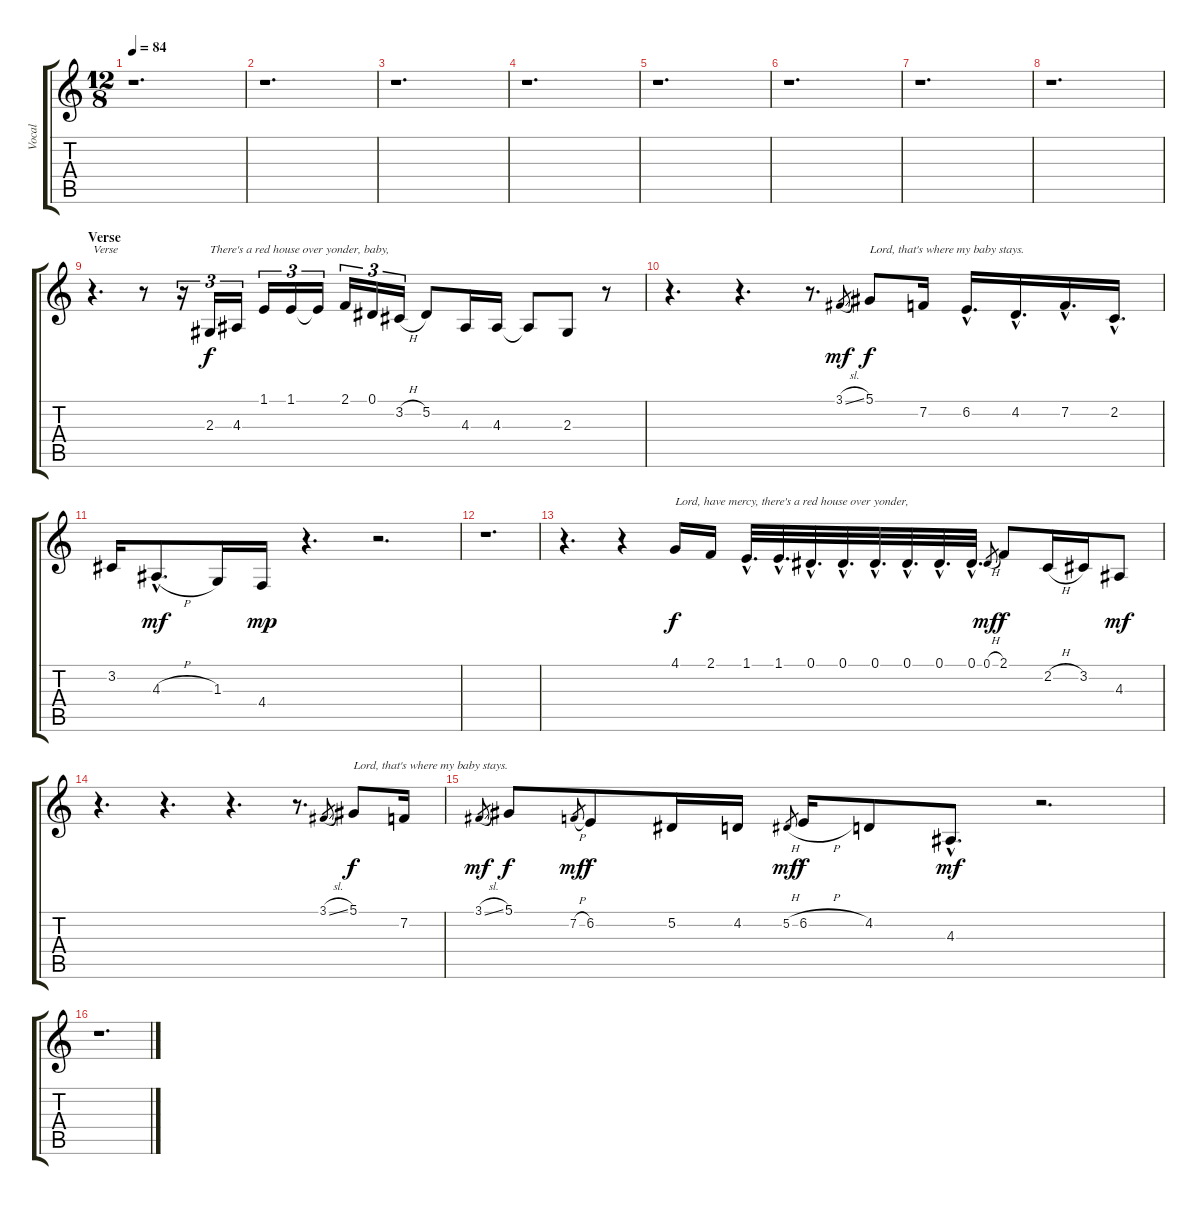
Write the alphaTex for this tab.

\track ("Vocal" "Vocal") {instrument flute}
\staff {score tabs}
\tuning (Eb4 Bb3 Gb3 Db3 Ab2 Eb2) {hide}
\ts (12 8)
\tempo 84
\clef g2
\ks c
r.1{d dy f} |
r.1{d} |
r.1{d} |
r.1{d} |
r.1{d} |
r.1{d} |
r.1{d} |
r.1{d} |
\section ("" "Verse")
r.4{d txt "Verse"} r.8 r.16{tu (3 2)} 2.3.16{tu (3 2) txt "There's a red house over yonder, baby,"} 4.3.16{tu (3 2)} 1.1.16{tu (3 2)} 1.1.16{tu (3 2)} 1.1{t}.16{tu (3 2)} 2.1.16{tu (3 2)} 0.1.16{tu (3 2)} 3.2{h}.16{tu (3 2)} 5.2.8 4.3.16 4.3.16 4.3{t}.8 2.3.8 r.8 |
r.4{d} r.4{d} r.8{d} 3.1{sl}.8{gr dy mf} 5.1.8{txt "Lord, that's where my baby stays." dy f} 7.2.16 6.2{hac}.16{d} 4.2{hac}.16{d} 7.2{hac}.16{d} 2.2{hac}.16{d} |
3.2.16 4.3{h hac}.8{d dy mf} 1.3.16 4.4.16{dy mp} r.4{d} r.2{d} |
r.1{d} |
r.4{d} r.4 4.1.16{txt "Lord, have mercy, there's a red house over yonder," dy f} 2.1.16 1.1{hac}.32{d} 1.1{hac}.32{d} 0.1{hac}.32{d} 0.1{hac}.32{d} 0.1{hac}.32{d} 0.1{hac}.32{d} 0.1{hac}.32{d} 0.1{hac}.32{d} 0.1{h}.8{gr dy mf} 2.1.8{dy f} 2.2{h}.16 3.2.16 4.3.8{dy mf} |
r.4{d} r.4{d} r.4{d} r.8{d} 3.1{sl}.8{gr} 5.1.8{txt "Lord, that's where my baby stays." dy f} 7.2.16 |
3.1{sl}.8{gr dy mf} 5.1.8{dy f} 7.2{h}.8{gr dy mf} 6.2.8{dy f} 5.2.16 4.2.16 5.2{h}.8{gr dy mf} 6.2{h}.16{dy f} 4.2.8 4.3{hac}.8{d dy mf} r.2{d} |
r.1{d}
